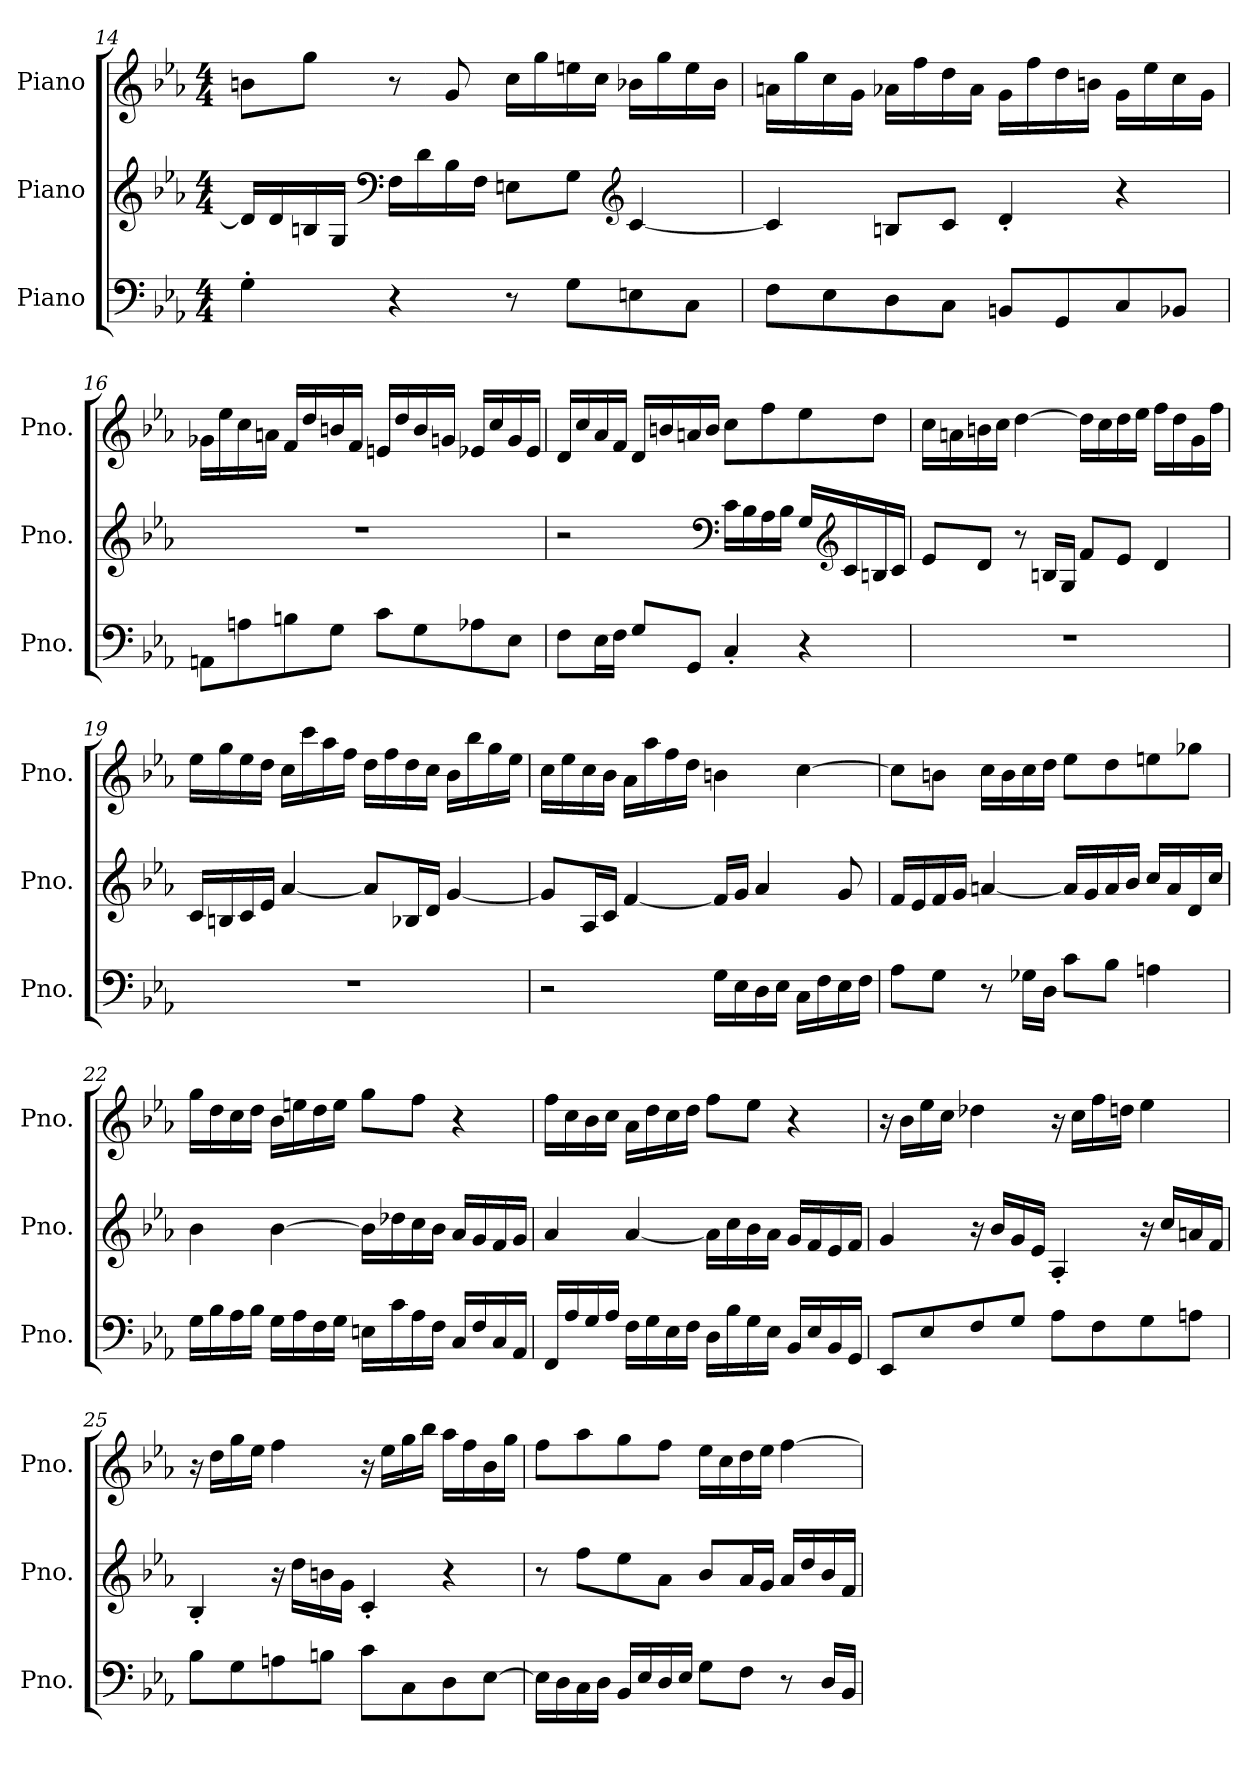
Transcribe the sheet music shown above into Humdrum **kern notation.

**kern	**kern	**kern
*part3	*part2	*part1
*staff3	*staff2	*staff1
*I"Piano	*I"Piano	*I"Piano
*I'Pno.	*I'Pno.	*I'Pno.
!!LO:LB:g=z
*clefF4	*clefG2	*clefG2
*k[b-e-a-]	*k[b-e-a-]	*k[b-e-a-]
*M4/4	*M4/4	*M4/4
=14	=14	=14
4G'i\	16dj/LL]	8bnZ\L
.	16dj/	.
.	16Bnj/	8ggZ\J
.	16Gj/JJ	.
*	*clefF4	*
4r	16Fj\LL	8r
.	16dj\	.
.	16Bj\	8gZ/
.	16Fj\JJ	.
8r	8Enj\L	16ccZ\LL
.	.	16ggZ\
8Gi\L	8Gj\J	16eenZ\
.	.	16ccZ\JJ
*	*clefG2	*
8Eni\	[4cj/	16b-XZ\LL
.	.	16ggZ\
8Ci\J	.	16eeZ\
.	.	16b-Z\JJ
=15	=15	=15
8Fi\L	4cj/]	16anZ\LL
.	.	16ggZ\
8E-i\	.	16ccZ\
.	.	16gZ\JJ
8Di\	8Bnj/L	16a-XZ\LL
.	.	16ffZ\
8Ci\J	8cj/J	16ddZ\
.	.	16a-Z\JJ
8BBni/L	4d'j/	16gZ\LL
.	.	16ffZ\
8GGi/	.	16ddZ\
.	.	16bnZ\JJ
8Ci/	4r	16gZ\LL
.	.	16ee-Z\
8BB-Xi/J	.	16ccZ\
.	.	16gZ\JJ
!!LO:LB:g=z
=16	=16	=16
8AAni\L	1r	16g-XZ\LL
.	.	16ee-Z\
8Ani\	.	16ccZ\
.	.	16anZ\JJ
8Bni\	.	16fZ/LL
.	.	16ddZ/
8Gi\J	.	16bnZ/
.	.	16fZ/JJ
8ci\L	.	16enZ/LL
.	.	16ddZ/
8Gi\	.	16bZ/
.	.	16gnZ/JJ
8A-Xi\	.	16e-XZ/LL
.	.	16ccZ/
8E-i\J	.	16gZ/
.	.	16e-Z/JJ
=17	=17	=17
8Fi\L	2r	16dZ/LL
.	.	16ccZ/
16E-i\L	.	16a-Z/
16Fi\JJ	.	16fZ/JJ
8Gi/L	.	16dZ/LL
.	.	16bnZ/
8GGi/J	.	16anZ/
.	.	16bZ/JJ
*	*clefF4	*
4C'i/	16cj\LL	8ccZ\L
.	16B-j\	.
.	16A-j\	8ffZ\
.	16B-j\JJ	.
4r	16Gj/LL	8ee-Z\
*	*clefG2	*
.	16cj/	.
.	16Bnj/	8ddZ\J
.	16cj/JJ	.
!!LO:PB:g=z
=18	=18	=18
1r	8e-j/L	16ccZ\LL
.	.	16anZ\
.	8dj/J	16bnZ\
.	.	16ccZ\JJ
.	8r	[4ddZ\
.	16Bnj/LL	.
.	16Gj/JJ	.
.	8fj/L	16ddZ\LL]
.	.	16ccZ\
.	8e-j/J	16ddZ\
.	.	16ee-Z\JJ
.	4dj/	16ffZ\LL
.	.	16ddZ\
.	.	16gZ\
.	.	16ffZ\JJ
=19	=19	=19
1r	16cj/LL	16ee-Z\LL
.	16Bnj/	16ggZ\
.	16cj/	16ee-Z\
.	16e-j/JJ	16ddZ\JJ
.	[4a-j/	16ccZ\LL
.	.	16cccZ\
.	.	16aa-Z\
.	.	16ffZ\JJ
.	8a-j/L]	16ddZ\LL
.	.	16ffZ\
.	16B-Xj/L	16ddZ\
.	16dj/JJ	16ccZ\JJ
.	[4gj/	16b-Z\LL
.	.	16bb-Z\
.	.	16ggZ\
.	.	16ee-Z\JJ
!!LO:LB:g=z
=20	=20	=20
2r	8gj/L]	16ccZ\LL
.	.	16ee-Z\
.	16A-j/L	16ccZ\
.	16cj/JJ	16b-Z\JJ
.	[4fj/	16a-Z\LL
.	.	16aa-Z\
.	.	16ffZ\
.	.	16ddZ\JJ
16Gi\LL	16fj/LL]	4bnZ\
16E-i\	16gj/JJ	.
16Di\	4a-j/	.
16E-i\JJ	.	.
16Ci\LL	.	[4ccZ\
16Fi\	.	.
16E-i\	8gj/	.
16Fi\JJ	.	.
=21	=21	=21
8A-i\L	16fj/LL	8ccZ\L]
.	16e-j/	.
8Gi\J	16fj/	8bnZ\J
.	16gj/JJ	.
8r	[4anj/	16ccZ\LL
.	.	16bZ\
16G-Xi\LL	.	16ccZ\
16Di\JJ	.	16ddZ\JJ
8ci\L	16aj/LL]	8ee-Z\L
.	16gj/	.
8B-i\J	16aj/	8ddZ\
.	16b-j/JJ	.
4Ani\	16ccj/LL	8eenZ\
.	16aj/	.
.	16dj/	8gg-XZ\J
.	16ccj/JJ	.
!!LO:LB:g=z
=22	=22	=22
16Gi\LL	4b-j\	16ggZ\LL
16B-i\	.	16ddZ\
16A-i\	.	16ccZ\
16B-i\JJ	.	16ddZ\JJ
16Gi\LL	[4b-j\	16b-Z\LL
16A-i\	.	16eenZ\
16Fi\	.	16ddZ\
16Gi\JJ	.	16eeZ\JJ
16Eni\LL	16b-j\LL]	8ggZ\L
16ci\	16dd-Xj\	.
16A-i\	16ccj\	8ffZ\J
16Fi\JJ	16b-j\JJ	.
16Ci/LL	16a-j/LL	4r
16Fi/	16gj/	.
16Ci/	16fj/	.
16AA-i/JJ	16gj/JJ	.
=23	=23	=23
16FFi/LL	4a-j/	16ffZ\LL
16A-i/	.	16ccZ\
16Gi/	.	16b-Z\
16A-i/JJ	.	16ccZ\JJ
16Fi\LL	[4a-j/	16a-Z\LL
16Gi\	.	16ddZ\
16E-i\	.	16ccZ\
16Fi\JJ	.	16ddZ\JJ
16Di\LL	16a-j\LL]	8ffZ\L
16B-i\	16ccj\	.
16Gi\	16b-j\	8ee-Z\J
16E-i\JJ	16a-j\JJ	.
16BB-i/LL	16gj/LL	4r
16E-i/	16fj/	.
16BB-i/	16e-j/	.
16GGi/JJ	16fj/JJ	.
!!LO:LB:g=z
=24	=24	=24
8EE-i/L	4gj/	16r
.	.	16b-Z\LL
8E-i/	.	16ee-Z\
.	.	16ccZ\JJ
8Fi/	16r	4dd-XZ\
.	16b-j/LL	.
8Gi/J	16gj/	.
.	16e-j/JJ	.
8A-i\L	4A-'j/	16r
.	.	16ccZ\LL
8Fi\	.	16ffZ\
.	.	16ddnZ\JJ
8Gi\	16r	4ee-Z\
.	16ccj/LL	.
8Ani\J	16anj/	.
.	16fj/JJ	.
=25	=25	=25
8B-i\L	4B-'j/	16r
.	.	16ddZ\LL
8Gi\	.	16ggZ\
.	.	16ee-Z\JJ
8Ani\	16r	4ffZ\
.	16ddj\LL	.
8Bni\J	16bnj\	.
.	16gj\JJ	.
8ci\L	4c'j/	16r
.	.	16ee-Z\LL
8Ci\	.	16ggZ\
.	.	16bb-Z\JJ
8Di\	4r	16aa-Z\LL
.	.	16ffZ\
[8E-i\J	.	16b-Z\
.	.	16ggZ\JJ
!!LO:PB:g=z
=26	=26	=26
16E-i\LL]	8r	8ffZ\L
16Di\	.	.
16Ci\	8ffj\L	8aa-Z\
16Di\JJ	.	.
16BB-i/LL	8ee-j\	8ggZ\
16E-i/	.	.
16Di/	8a-j\J	8ffZ\J
16E-i/JJ	.	.
8Gi\L	8b-j/L	16ee-Z\LL
.	.	16ccZ\
8Fi\J	16a-j/L	16ddZ\
.	16gj/JJ	16ee-Z\JJ
8r	16a-j/LL	[4ffZ\
.	16ddj/	.
16Di/LL	16b-j/	.
16BB-i/JJ	16fj/JJ	.
=	=	=
*-	*-	*-
